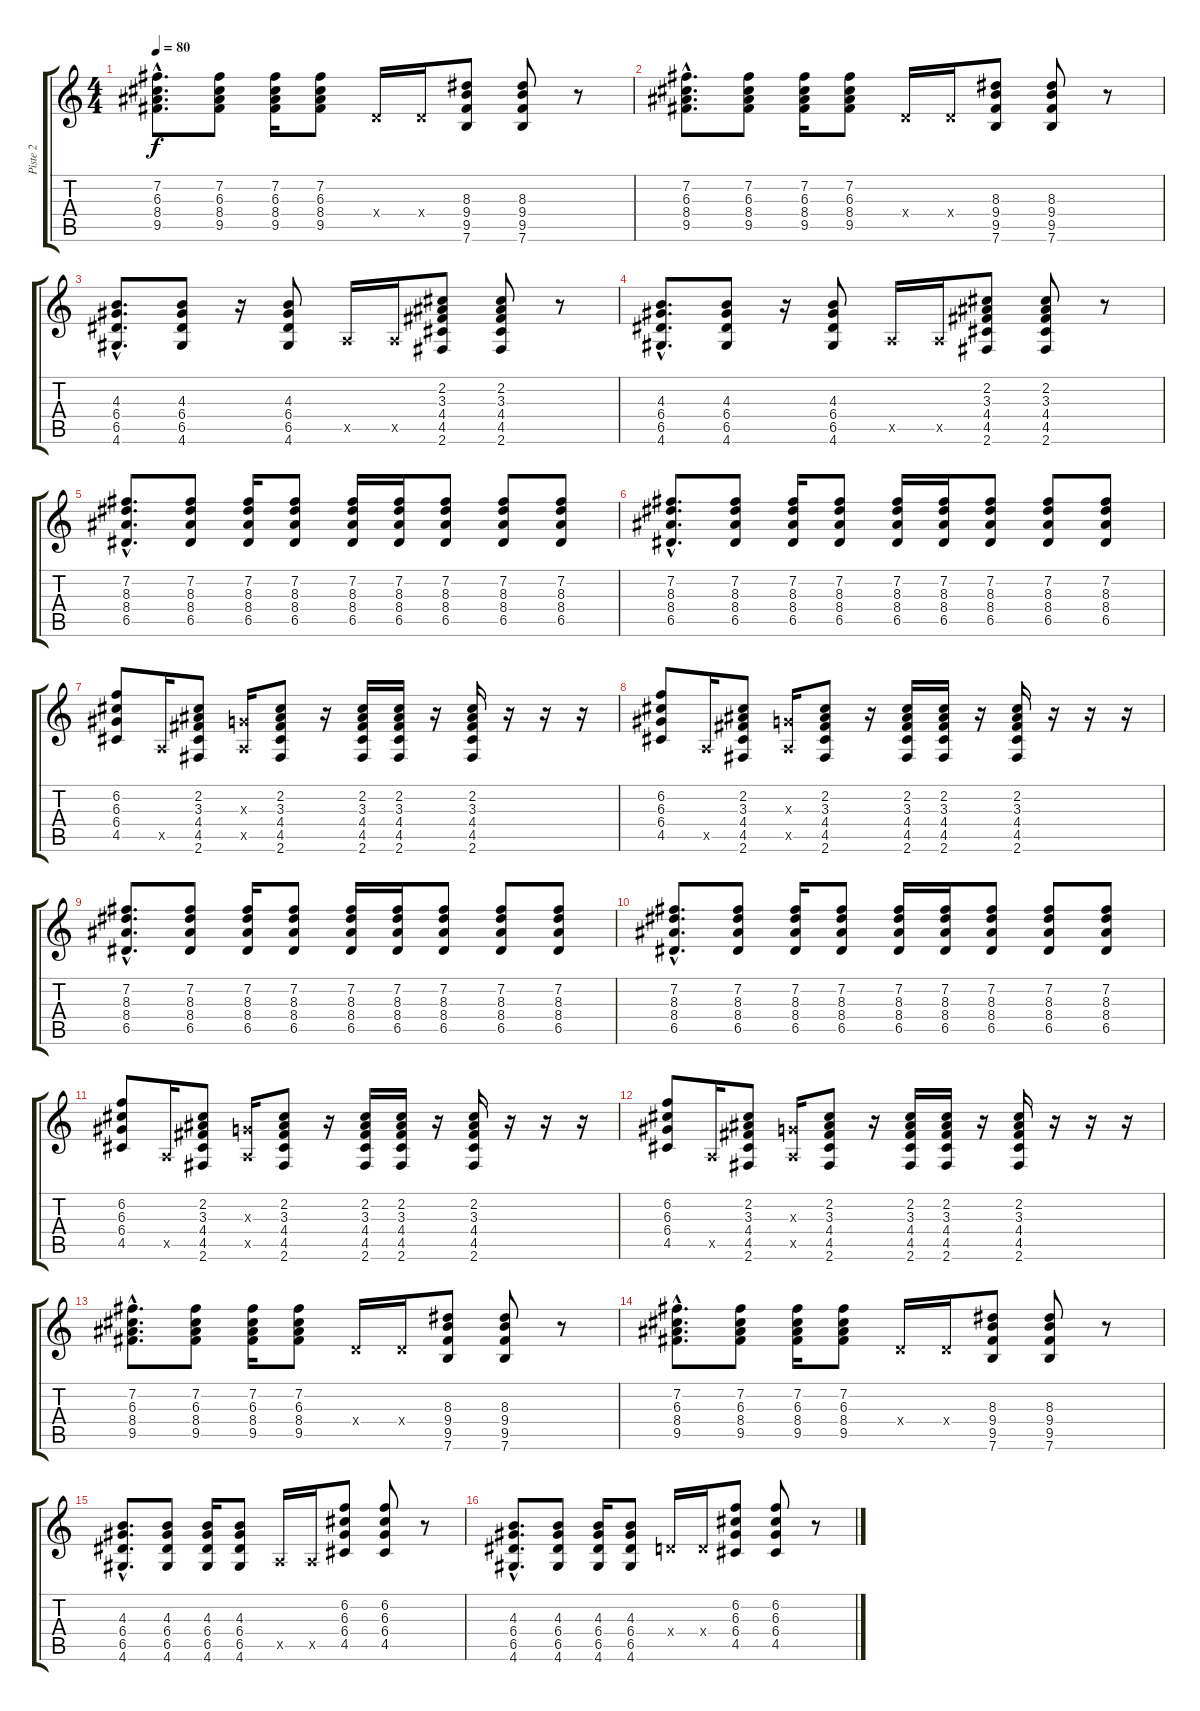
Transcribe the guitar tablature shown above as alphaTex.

\track ("Piste 2" "Piste 2") {instrument electricguitarclean}
\staff {score tabs}
\tuning (E4 B3 G3 D3 A2 E2) {hide}
\ts (4 4)
\tempo 80
\clef g2
\ks c
(7.2{hac} 6.3{hac} 8.4{hac} 9.5{hac}).8{d dy f} (7.2 6.3 8.4 9.5).8 (7.2 6.3 8.4 9.5).16 (7.2 6.3 8.4 9.5).8 0.4{x}.16 0.4{x}.16 (8.3 9.4 9.5 7.6).8 (8.3 9.4 9.5 7.6).8 r.8 |
(7.2{hac} 6.3{hac} 8.4{hac} 9.5{hac}).8{d} (7.2 6.3 8.4 9.5).8 (7.2 6.3 8.4 9.5).16 (7.2 6.3 8.4 9.5).8 0.4{x}.16 0.4{x}.16 (8.3 9.4 9.5 7.6).8 (8.3 9.4 9.5 7.6).8 r.8 |
(4.3{hac} 6.4{hac} 6.5{hac} 4.6{hac}).8{d} (4.3 6.4 6.5 4.6).8 r.16 (4.3 6.4 6.5 4.6).8 0.5{x}.16 0.5{x}.16 (2.2 3.3 4.4 4.5 2.6).8 (2.2 3.3 4.4 4.5 2.6).8 r.8 |
(4.3{hac} 6.4{hac} 6.5{hac} 4.6{hac}).8{d} (4.3 6.4 6.5 4.6).8 r.16 (4.3 6.4 6.5 4.6).8 0.5{x}.16 0.5{x}.16 (2.2 3.3 4.4 4.5 2.6).8 (2.2 3.3 4.4 4.5 2.6).8 r.8 |
(7.2{hac} 8.3{hac} 8.4{hac} 6.5{hac}).8{d} (7.2 8.3 8.4 6.5).8 (7.2 8.3 8.4 6.5).16 (7.2 8.3 8.4 6.5).8 (7.2 8.3 8.4 6.5).16 (7.2 8.3 8.4 6.5).16 (7.2 8.3 8.4 6.5).8 (7.2 8.3 8.4 6.5).8 (7.2 8.3 8.4 6.5).8 |
(7.2{hac} 8.3{hac} 8.4{hac} 6.5{hac}).8{d} (7.2 8.3 8.4 6.5).8 (7.2 8.3 8.4 6.5).16 (7.2 8.3 8.4 6.5).8 (7.2 8.3 8.4 6.5).16 (7.2 8.3 8.4 6.5).16 (7.2 8.3 8.4 6.5).8 (7.2 8.3 8.4 6.5).8 (7.2 8.3 8.4 6.5).8 |
(6.2 6.3 6.4 4.5).8 0.5{x}.16 (2.2 3.3 4.4 4.5 2.6).8 (0.3{x} 0.5{x}).16 (2.2 3.3 4.4 4.5 2.6).8 r.16 (2.2 3.3 4.4 4.5 2.6).16 (2.2 3.3 4.4 4.5 2.6).16 r.16 (2.2 3.3 4.4 4.5 2.6).16 r.16 r.16 r.16 |
(6.2 6.3 6.4 4.5).8 0.5{x}.16 (2.2 3.3 4.4 4.5 2.6).8 (0.3{x} 0.5{x}).16 (2.2 3.3 4.4 4.5 2.6).8 r.16 (2.2 3.3 4.4 4.5 2.6).16 (2.2 3.3 4.4 4.5 2.6).16 r.16 (2.2 3.3 4.4 4.5 2.6).16 r.16 r.16 r.16 |
(7.2{hac} 8.3{hac} 8.4{hac} 6.5{hac}).8{d} (7.2 8.3 8.4 6.5).8 (7.2 8.3 8.4 6.5).16 (7.2 8.3 8.4 6.5).8 (7.2 8.3 8.4 6.5).16 (7.2 8.3 8.4 6.5).16 (7.2 8.3 8.4 6.5).8 (7.2 8.3 8.4 6.5).8 (7.2 8.3 8.4 6.5).8 |
(7.2{hac} 8.3{hac} 8.4{hac} 6.5{hac}).8{d} (7.2 8.3 8.4 6.5).8 (7.2 8.3 8.4 6.5).16 (7.2 8.3 8.4 6.5).8 (7.2 8.3 8.4 6.5).16 (7.2 8.3 8.4 6.5).16 (7.2 8.3 8.4 6.5).8 (7.2 8.3 8.4 6.5).8 (7.2 8.3 8.4 6.5).8 |
(6.2 6.3 6.4 4.5).8 0.5{x}.16 (2.2 3.3 4.4 4.5 2.6).8 (0.3{x} 0.5{x}).16 (2.2 3.3 4.4 4.5 2.6).8 r.16 (2.2 3.3 4.4 4.5 2.6).16 (2.2 3.3 4.4 4.5 2.6).16 r.16 (2.2 3.3 4.4 4.5 2.6).16 r.16 r.16 r.16 |
(6.2 6.3 6.4 4.5).8 0.5{x}.16 (2.2 3.3 4.4 4.5 2.6).8 (0.3{x} 0.5{x}).16 (2.2 3.3 4.4 4.5 2.6).8 r.16 (2.2 3.3 4.4 4.5 2.6).16 (2.2 3.3 4.4 4.5 2.6).16 r.16 (2.2 3.3 4.4 4.5 2.6).16 r.16 r.16 r.16 |
(7.2{hac} 6.3{hac} 8.4{hac} 9.5{hac}).8{d} (7.2 6.3 8.4 9.5).8 (7.2 6.3 8.4 9.5).16 (7.2 6.3 8.4 9.5).8 0.4{x}.16 0.4{x}.16 (8.3 9.4 9.5 7.6).8 (8.3 9.4 9.5 7.6).8 r.8 |
(7.2{hac} 6.3{hac} 8.4{hac} 9.5{hac}).8{d} (7.2 6.3 8.4 9.5).8 (7.2 6.3 8.4 9.5).16 (7.2 6.3 8.4 9.5).8 0.4{x}.16 0.4{x}.16 (8.3 9.4 9.5 7.6).8 (8.3 9.4 9.5 7.6).8 r.8 |
(4.3{hac} 6.4{hac} 6.5{hac} 4.6{hac}).8{d} (4.3 6.4 6.5 4.6).8 (4.3 6.4 6.5 4.6).16 (4.3 6.4 6.5 4.6).8 0.5{x}.16 0.5{x}.16 (6.2 6.3 6.4 4.5).8 (6.2 6.3 6.4 4.5).8 r.8 |
(4.3{hac} 6.4{hac} 6.5{hac} 4.6{hac}).8{d} (4.3 6.4 6.5 4.6).8 (4.3 6.4 6.5 4.6).16 (4.3 6.4 6.5 4.6).8 0.4{x}.16 0.4{x}.16 (6.2 6.3 6.4 4.5).8 (6.2 6.3 6.4 4.5).8 r.8
